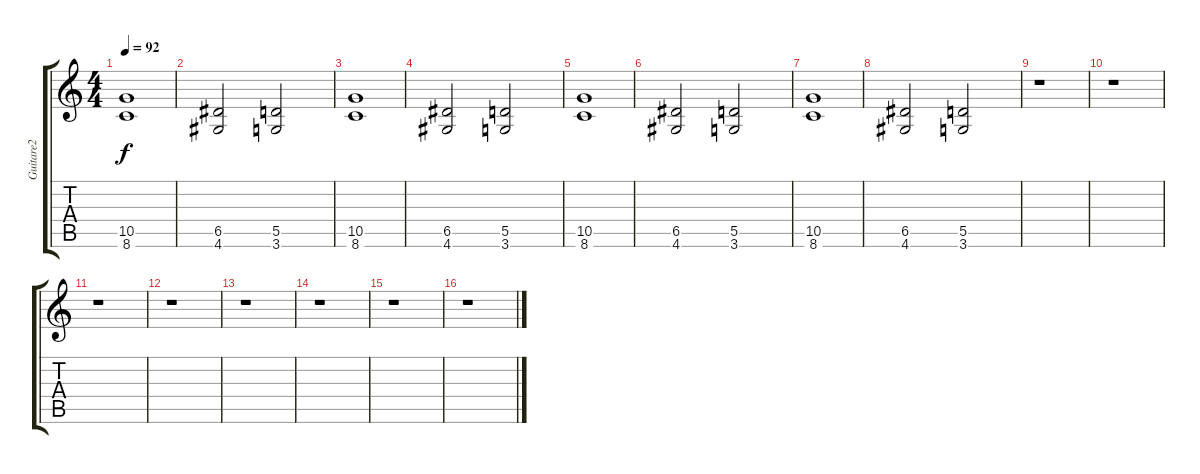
\track ("Guitare2" "Guitare2") {instrument distortionguitar}
\staff {score tabs}
\tuning (E4 B3 G3 D3 A2 E2) {hide}
\ts (4 4)
\tempo 92
\clef g2
\ks c
(10.5 8.6).1{dy f} |
(6.5 4.6).2 (5.5 3.6).2 |
(10.5 8.6).1 |
(6.5 4.6).2 (5.5 3.6).2 |
(10.5 8.6).1 |
(6.5 4.6).2 (5.5 3.6).2 |
(10.5 8.6).1 |
(6.5 4.6).2 (5.5 3.6).2 |
r.1 |
r.1 |
r.1 |
r.1 |
r.1 |
r.1 |
r.1 |
r.1
